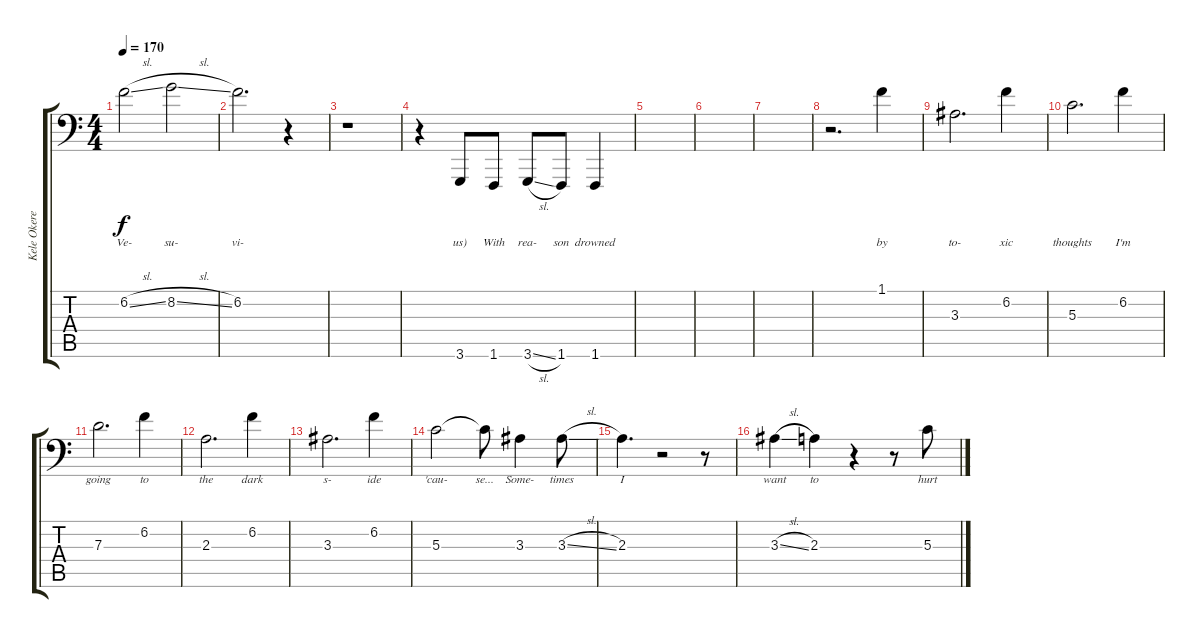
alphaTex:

\track ("Kele Okereke Vocals" "Kele Okere") {instrument oboe}
\staff {score tabs}
\tuning (E4 B3 G3 D3 A2 E1) {hide}
\ts (4 4)
\tempo 170
\clef f4
\ks c
6.2{sl}.2{lyrics (0 "Ve-") lyrics (1 "") lyrics (2 "") lyrics (3 "") lyrics (4 "") dy f} 8.2{sl}.2{lyrics (0 "su-") lyrics (1 "") lyrics (2 "") lyrics (3 "") lyrics (4 "")} |
6.2.2{d lyrics (0 "vi-") lyrics (1 "") lyrics (2 "") lyrics (3 "") lyrics (4 "")} r.4 |
r.1 |
r.4 3.6.8{lyrics (0 "us)") lyrics (1 "") lyrics (2 "") lyrics (3 "") lyrics (4 "") instrument altosax} 1.6.8{lyrics (0 "With") lyrics (1 "") lyrics (2 "") lyrics (3 "") lyrics (4 "")} 3.6{sl}.8{lyrics (0 "rea-") lyrics (1 "") lyrics (2 "") lyrics (3 "") lyrics (4 "")} 1.6.8{lyrics (0 "son") lyrics (1 "") lyrics (2 "") lyrics (3 "") lyrics (4 "")} 1.6.4{lyrics (0 "drowned") lyrics (1 "") lyrics (2 "") lyrics (3 "") lyrics (4 "")} |
|
|
|
r.2{d} 1.1.4{lyrics (0 "by") lyrics (1 "") lyrics (2 "") lyrics (3 "") lyrics (4 "") instrument oboe} |
3.3.2{d lyrics (0 "to-") lyrics (1 "") lyrics (2 "") lyrics (3 "") lyrics (4 "")} 6.2.4{lyrics (0 "xic") lyrics (1 "") lyrics (2 "") lyrics (3 "") lyrics (4 "")} |
5.3.2{d lyrics (0 "thoughts") lyrics (1 "") lyrics (2 "") lyrics (3 "") lyrics (4 "")} 6.2.4{lyrics (0 "I'm") lyrics (1 "") lyrics (2 "") lyrics (3 "") lyrics (4 "")} |
7.3.2{d lyrics (0 "going") lyrics (1 "") lyrics (2 "") lyrics (3 "") lyrics (4 "")} 6.2.4{lyrics (0 "to") lyrics (1 "") lyrics (2 "") lyrics (3 "") lyrics (4 "")} |
2.3.2{d lyrics (0 "the") lyrics (1 "") lyrics (2 "") lyrics (3 "") lyrics (4 "")} 6.2.4{lyrics (0 "dark") lyrics (1 "") lyrics (2 "") lyrics (3 "") lyrics (4 "")} |
3.3.2{d lyrics (0 "s-") lyrics (1 "") lyrics (2 "") lyrics (3 "") lyrics (4 "")} 6.2.4{lyrics (0 "ide") lyrics (1 "") lyrics (2 "") lyrics (3 "") lyrics (4 "")} |
5.3.2{lyrics (0 "'cau-") lyrics (1 "") lyrics (2 "") lyrics (3 "") lyrics (4 "")} 5.3{t}.8{lyrics (0 "se...") lyrics (1 "") lyrics (2 "") lyrics (3 "") lyrics (4 "")} 3.3.4{lyrics (0 "Some-") lyrics (1 "") lyrics (2 "") lyrics (3 "") lyrics (4 "")} 3.3{sl}.8{lyrics (0 "times") lyrics (1 "") lyrics (2 "") lyrics (3 "") lyrics (4 "")} |
2.3.4{d lyrics (0 "I") lyrics (1 "") lyrics (2 "") lyrics (3 "") lyrics (4 "")} r.2 r.8 |
3.3{sl}.4{lyrics (0 "want") lyrics (1 "") lyrics (2 "") lyrics (3 "") lyrics (4 "")} 2.3.4{lyrics (0 "to") lyrics (1 "") lyrics (2 "") lyrics (3 "") lyrics (4 "")} r.4 r.8 5.3.8{lyrics (0 "hurt") lyrics (1 "") lyrics (2 "") lyrics (3 "") lyrics (4 "")}
